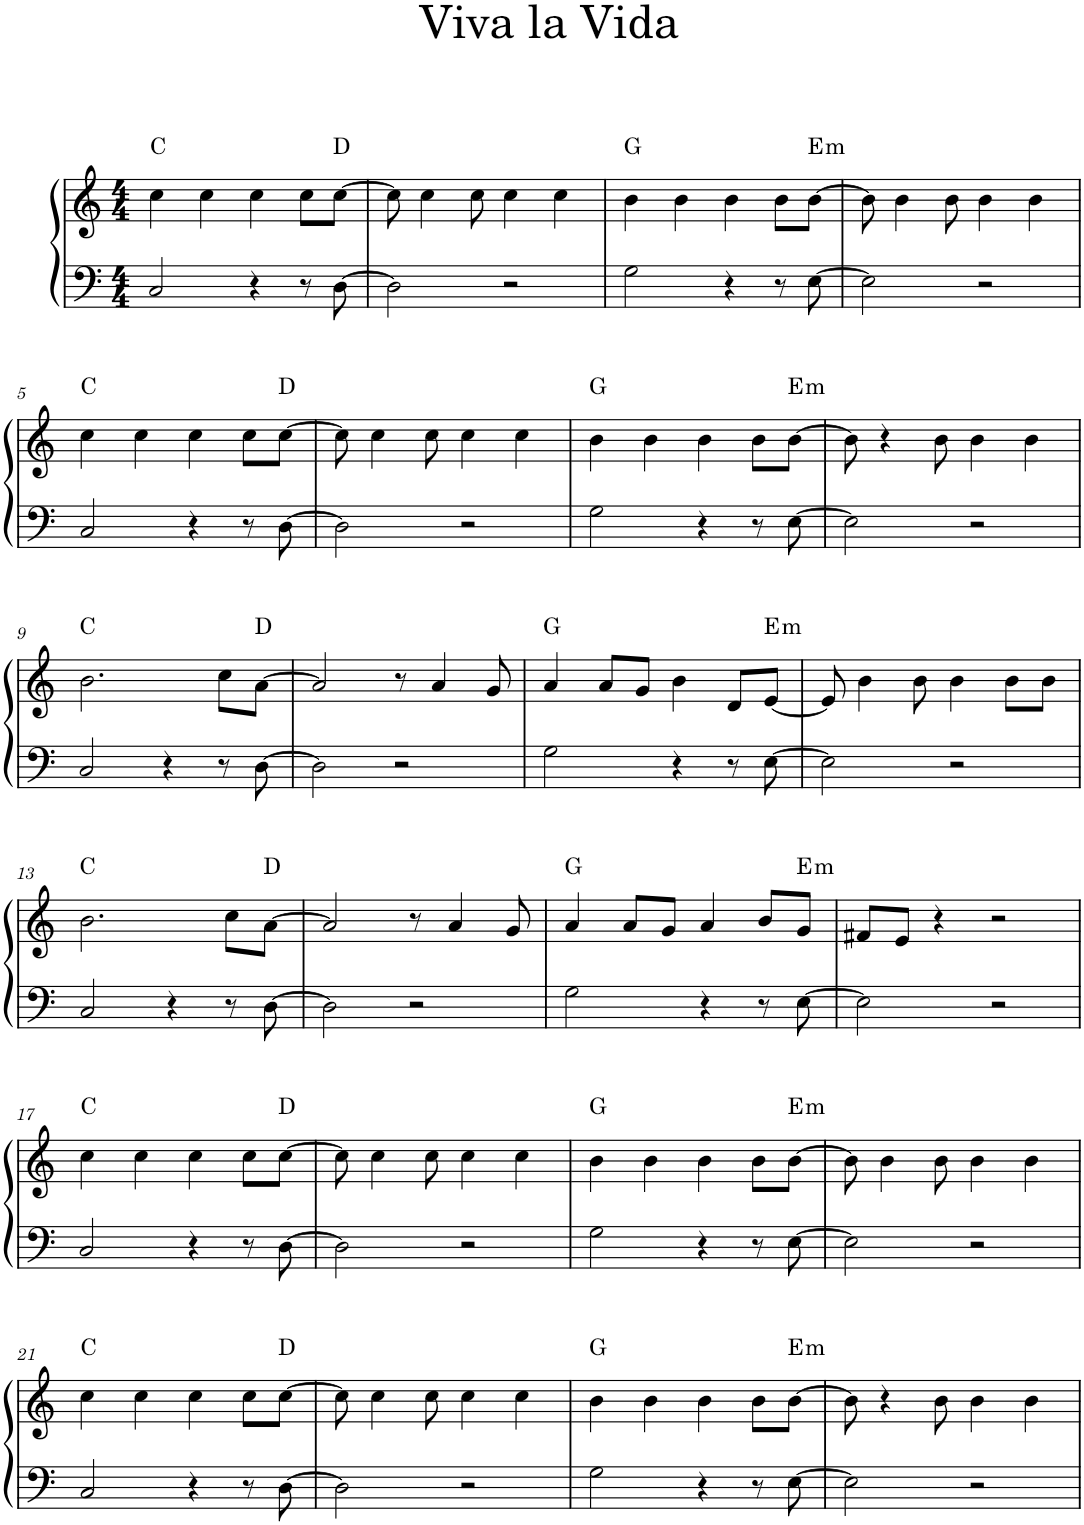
**kern	**kern	**harte
*part1	*part1	*part1
*staff2	*staff1	*
*I"Piano	*	*
*I'Pno.	*	*
*clefF4	*clefG2	*
*k[]	*k[]	*
*M4/4	*M4/4	*
=1	=1	=1
2C/	4cc\	C:maj
.	4cc\	.
4r	4cc\	.
8r	8cc\L	.
[8D\	[8cc\J	D:maj
=2	=2	=2
2D\]	8cc\]	.
.	4cc\	.
.	8cc\	.
2r	4cc\	.
.	4cc\	.
=3	=3	=3
2G\	4b\	G:maj
.	4b\	.
4r	4b\	.
8r	8b\L	.
!	!	!LO:H:kt=m
[8E\	[8b\J	E:min
=4	=4	=4
2E\]	8b\]	.
.	4b\	.
.	8b\	.
2r	4b\	.
.	4b\	.
!!LO:LB:g=z
=5	=5	=5
2C/	4cc\	C:maj
.	4cc\	.
4r	4cc\	.
8r	8cc\L	.
[8D\	[8cc\J	D:maj
=6	=6	=6
2D\]	8cc\]	.
.	4cc\	.
.	8cc\	.
2r	4cc\	.
.	4cc\	.
=7	=7	=7
2G\	4b\	G:maj
.	4b\	.
4r	4b\	.
8r	8b\L	.
!	!	!LO:H:kt=m
[8E\	[8b\J	E:min
=8	=8	=8
2E\]	8b\]	.
.	4r	.
.	8b\	.
2r	4b\	.
.	4b\	.
!!LO:LB:g=z
=9	=9	=9
2C/	2.b\	C:maj
4r	.	.
8r	8cc\L	.
[8D\	[8a\J	D:maj
=10	=10	=10
2D\]	2a/]	.
2r	8r	.
.	4a/	.
.	8g/	.
=11	=11	=11
2G\	4a/	G:maj
.	8a/L	.
.	8g/J	.
4r	4b\	.
8r	8d/L	.
!	!	!LO:H:kt=m
[8E\	[8e/J	E:min
=12	=12	=12
2E\]	8e/]	.
.	4b\	.
.	8b\	.
2r	4b\	.
.	8b\L	.
.	8b\J	.
!!LO:LB:g=z
=13	=13	=13
2C/	2.b\	C:maj
4r	.	.
8r	8cc\L	.
[8D\	[8a\J	D:maj
=14	=14	=14
2D\]	2a/]	.
2r	8r	.
.	4a/	.
.	8g/	.
=15	=15	=15
2G\	4a/	G:maj
.	8a/L	.
.	8g/J	.
4r	4a/	.
8r	8b/L	.
!	!	!LO:H:kt=m
[8E\	8g/J	E:min
=16	=16	=16
2E\]	8f#X/L	.
.	8e/J	.
.	4r	.
2r	2r	.
!!LO:LB:g=z
=17	=17	=17
2C/	4cc\	C:maj
.	4cc\	.
4r	4cc\	.
8r	8cc\L	.
[8D\	[8cc\J	D:maj
=18	=18	=18
2D\]	8cc\]	.
.	4cc\	.
.	8cc\	.
2r	4cc\	.
.	4cc\	.
=19	=19	=19
2G\	4b\	G:maj
.	4b\	.
4r	4b\	.
8r	8b\L	.
!	!	!LO:H:kt=m
[8E\	[8b\J	E:min
=20	=20	=20
2E\]	8b\]	.
.	4b\	.
.	8b\	.
2r	4b\	.
.	4b\	.
!!LO:LB:g=z
=21	=21	=21
2C/	4cc\	C:maj
.	4cc\	.
4r	4cc\	.
8r	8cc\L	.
[8D\	[8cc\J	D:maj
=22	=22	=22
2D\]	8cc\]	.
.	4cc\	.
.	8cc\	.
2r	4cc\	.
.	4cc\	.
=23	=23	=23
2G\	4b\	G:maj
.	4b\	.
4r	4b\	.
8r	8b\L	.
!	!	!LO:H:kt=m
[8E\	[8b\J	E:min
=24	=24	=24
2E\]	8b\]	.
.	4r	.
.	8b\	.
2r	4b\	.
.	4b\	.
=	=	=
*-	*-	*-
